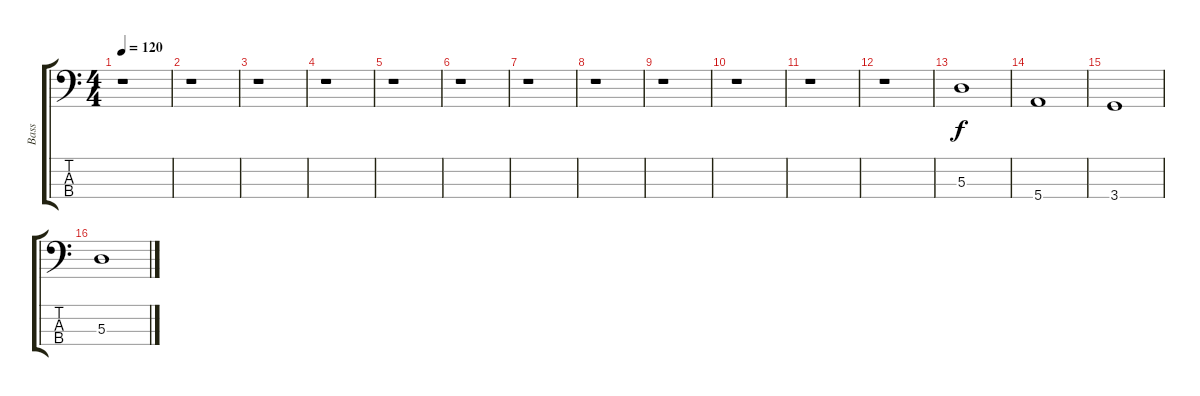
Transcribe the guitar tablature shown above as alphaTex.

\track ("Bass" "Bass") {instrument electricbasspick}
\staff {score tabs}
\tuning (G2 D2 A1 E1) {hide}
\ts (4 4)
\tempo 120
\clef f4
\ks c
r.1{dy f} |
r.1 |
r.1 |
r.1 |
r.1 |
r.1 |
r.1 |
r.1 |
r.1 |
r.1 |
r.1 |
r.1 |
5.3.1 |
5.4.1 |
3.4.1 |
5.3.1
